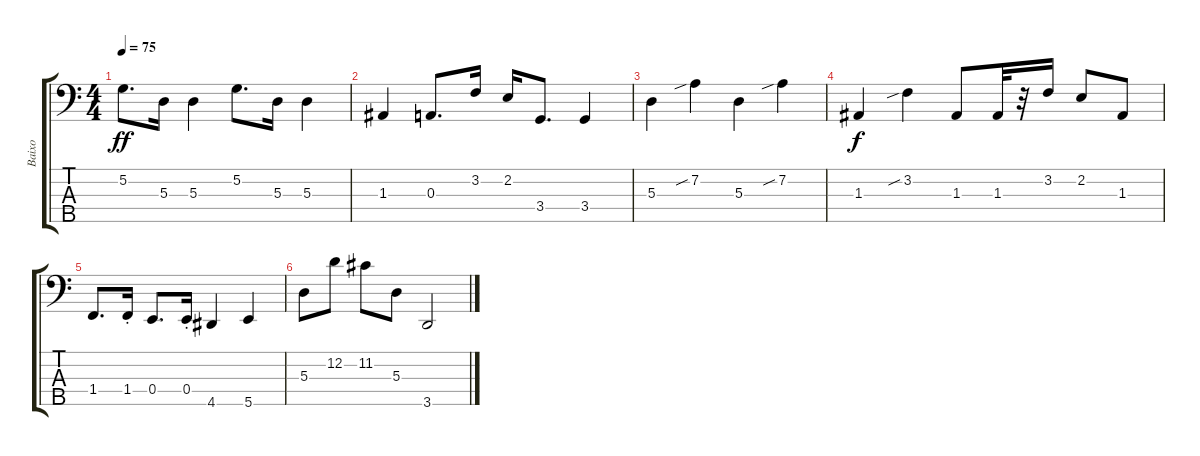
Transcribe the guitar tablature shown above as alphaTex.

\track ("Baixo" "Baixo") {instrument acousticbass}
\staff {score tabs}
\tuning (G2 D2 A1 E1 B0) {hide}
\ts (4 4)
\tempo 75
\clef f4
\ks c
5.2.8{d dy ff} 5.3.16 5.3.4 5.2.8{d} 5.3.16 5.3.4 |
1.3.4 0.3.8{d} 3.2.16 2.2.16 3.4.8{d} 3.4.4 |
5.3.4 7.2{sib}.4 5.3.4 7.2{sib}.4 |
1.3.4{dy f} 3.2{sib}.4 1.3.8 1.3.32 r.32 3.2.16 2.2.8 1.3.8 |
1.4.8{d} 1.4{st}.16 0.4.8{d} 0.4{st}.16 4.5.4 5.5.4 |
5.3.8 12.2.8 11.2.8 5.3.8 3.5.2
